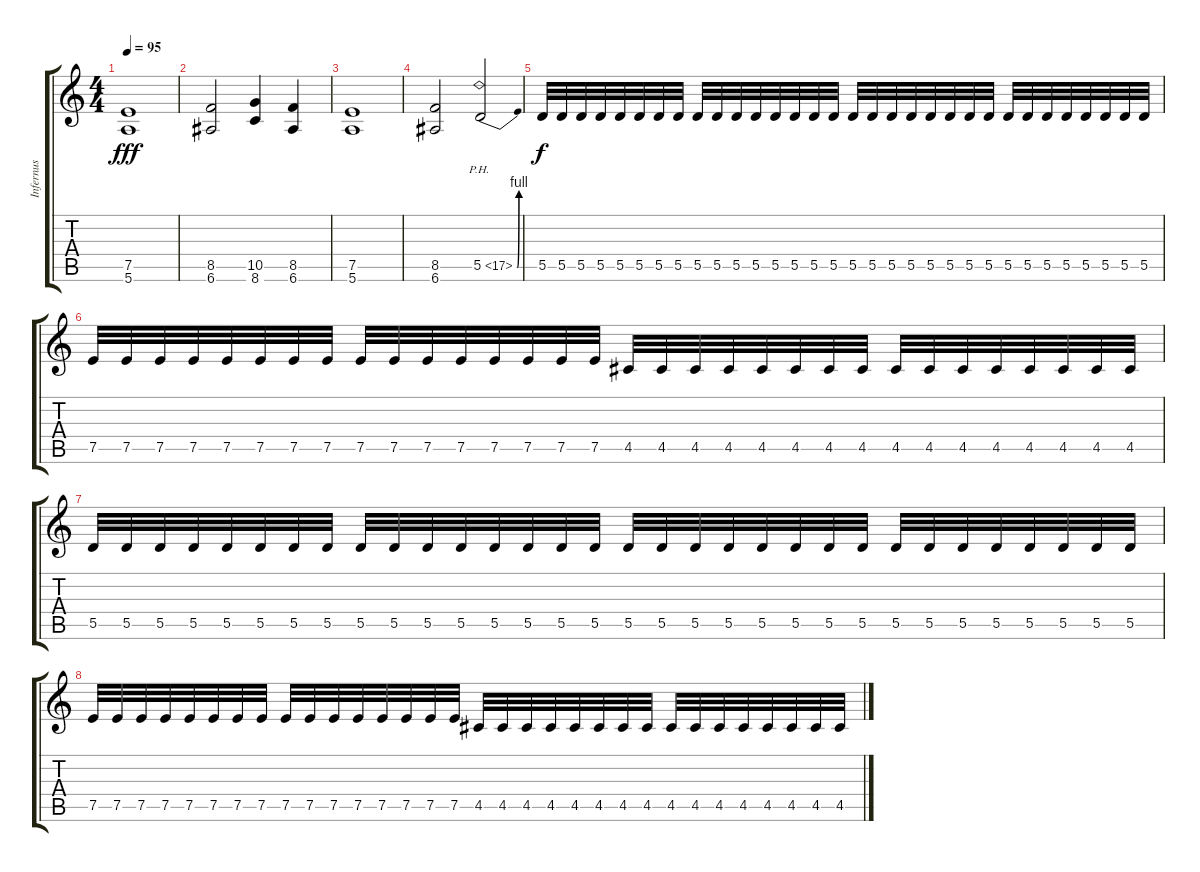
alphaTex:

\track ("Infernus" "Infernus") {instrument distortionguitar}
\staff {score tabs}
\tuning (E4 B3 G3 D3 A2 E2) {hide}
\ts (4 4)
\tempo 95
\clef g2
\ks c
(7.5 5.6).1{dy fff volume 16} |
(8.5 6.6).2 (10.5 8.6).4 (8.5 6.6).4 |
(7.5 5.6).1 |
(8.5 6.6).2 5.5{be (bend 0 0 60 4) ph 12}.2 |
5.5.32{dy f volume 14} 5.5.32 5.5.32 5.5.32 5.5.32 5.5.32 5.5.32 5.5.32 5.5.32 5.5.32 5.5.32 5.5.32 5.5.32 5.5.32 5.5.32 5.5.32 5.5.32 5.5.32 5.5.32 5.5.32 5.5.32 5.5.32 5.5.32 5.5.32 5.5.32 5.5.32 5.5.32 5.5.32 5.5.32 5.5.32 5.5.32 5.5.32 |
7.5.32 7.5.32 7.5.32 7.5.32 7.5.32 7.5.32 7.5.32 7.5.32 7.5.32 7.5.32 7.5.32 7.5.32 7.5.32 7.5.32 7.5.32 7.5.32 4.5.32 4.5.32 4.5.32 4.5.32 4.5.32 4.5.32 4.5.32 4.5.32 4.5.32 4.5.32 4.5.32 4.5.32 4.5.32 4.5.32 4.5.32 4.5.32 |
5.5.32 5.5.32 5.5.32 5.5.32 5.5.32 5.5.32 5.5.32 5.5.32 5.5.32 5.5.32 5.5.32 5.5.32 5.5.32 5.5.32 5.5.32 5.5.32 5.5.32 5.5.32 5.5.32 5.5.32 5.5.32 5.5.32 5.5.32 5.5.32 5.5.32 5.5.32 5.5.32 5.5.32 5.5.32 5.5.32 5.5.32 5.5.32 |
7.5.32 7.5.32 7.5.32 7.5.32 7.5.32 7.5.32 7.5.32 7.5.32 7.5.32 7.5.32 7.5.32 7.5.32 7.5.32 7.5.32 7.5.32 7.5.32 4.5.32 4.5.32 4.5.32 4.5.32 4.5.32 4.5.32 4.5.32 4.5.32 4.5.32 4.5.32 4.5.32 4.5.32 4.5.32 4.5.32 4.5.32 4.5.32
